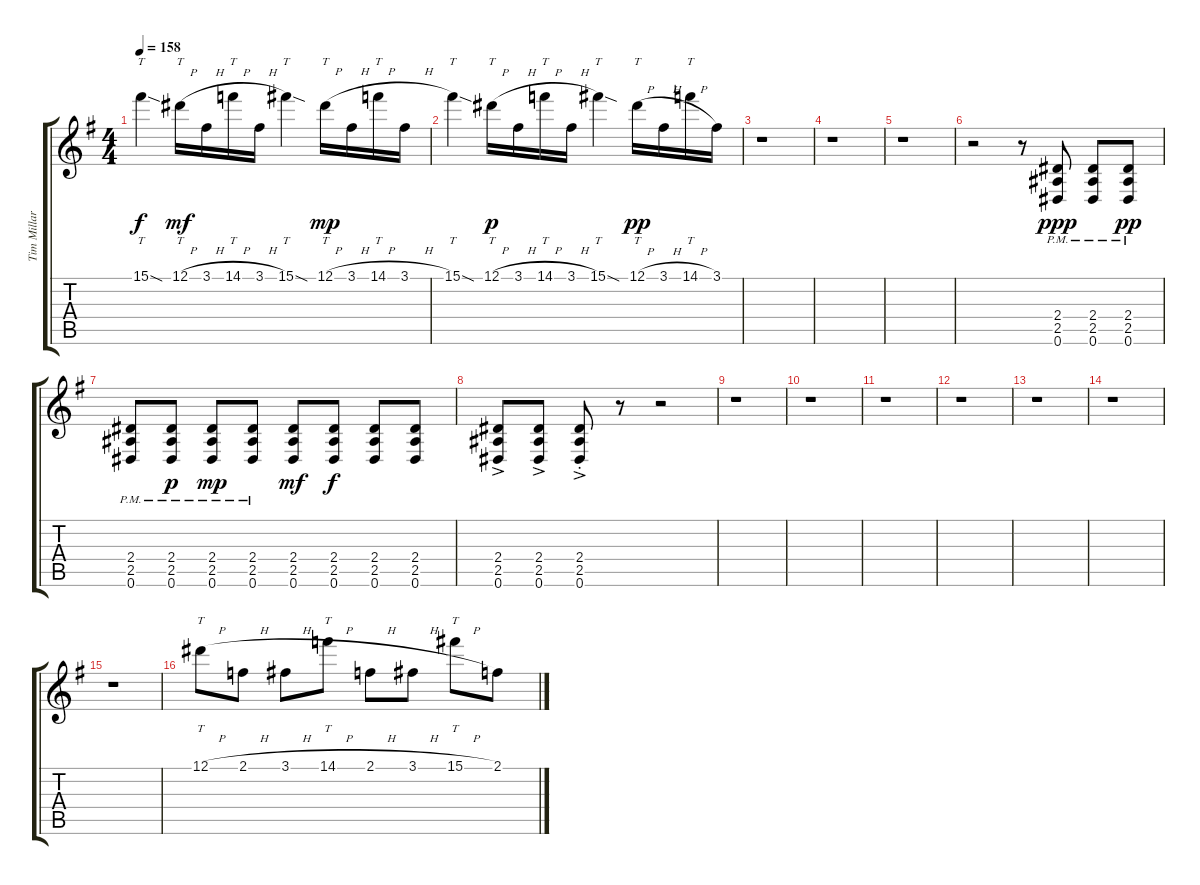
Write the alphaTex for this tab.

\track ("Tim Millar" "Tim Millar") {instrument distortionguitar}
\staff {score tabs}
\tuning (Eb4 Bb3 Gb3 Db3 Ab2 Eb2) {hide}
\ts (4 4)
\tempo 158
\clef g2
\ks g
15.1{sod}.4{tt dy f} 12.1{h}.16{tt dy mf} 3.1{h}.16 14.1{h}.16{tt} 3.1{h}.16 15.1{sod}.4{tt} 12.1{h}.16{tt dy mp} 3.1{h}.16 14.1{h}.16{tt} 3.1{h}.16 |
15.1{sod}.4{tt} 12.1{h}.16{tt dy p} 3.1{h}.16 14.1{h}.16{tt} 3.1{h}.16 15.1{sod}.4{tt} 12.1{h}.16{tt dy pp} 3.1{h}.16 14.1{h}.16{tt} 3.1.16 |
r.1 |
r.1 |
r.1 |
r.2{volume 16} r.8 (2.4{pm} 2.5{pm} 0.6{pm}).8{dy ppp} (2.4{pm} 2.5{pm} 0.6{pm}).8 (2.4{pm} 2.5{pm} 0.6{pm}).8{dy pp} |
(2.4{pm} 2.5{pm} 0.6{pm}).8 (2.4{pm} 2.5{pm} 0.6{pm}).8{dy p} (2.4{pm} 2.5{pm} 0.6{pm}).8{dy mp} (2.4{pm} 2.5{pm} 0.6{pm}).8 (2.4 2.5 0.6).8{dy mf} (2.4 2.5 0.6).8{dy f} (2.4 2.5 0.6).8 (2.4 2.5 0.6).8 |
(2.4{ac} 2.5{ac} 0.6{ac}).8 (2.4{ac} 2.5{ac} 0.6{ac}).8 (2.4{ac st} 2.5{ac st} 0.6{ac st}).8 r.8 r.2 |
r.1 |
r.1 |
r.1 |
r.1 |
r.1 |
r.1 |
r.1 |
12.1{h}.8{tt} 2.1{h}.8 3.1{h}.8 14.1{h}.8{tt} 2.1{h}.8 3.1{h}.8 15.1{h}.8{tt} 2.1{h}.8
